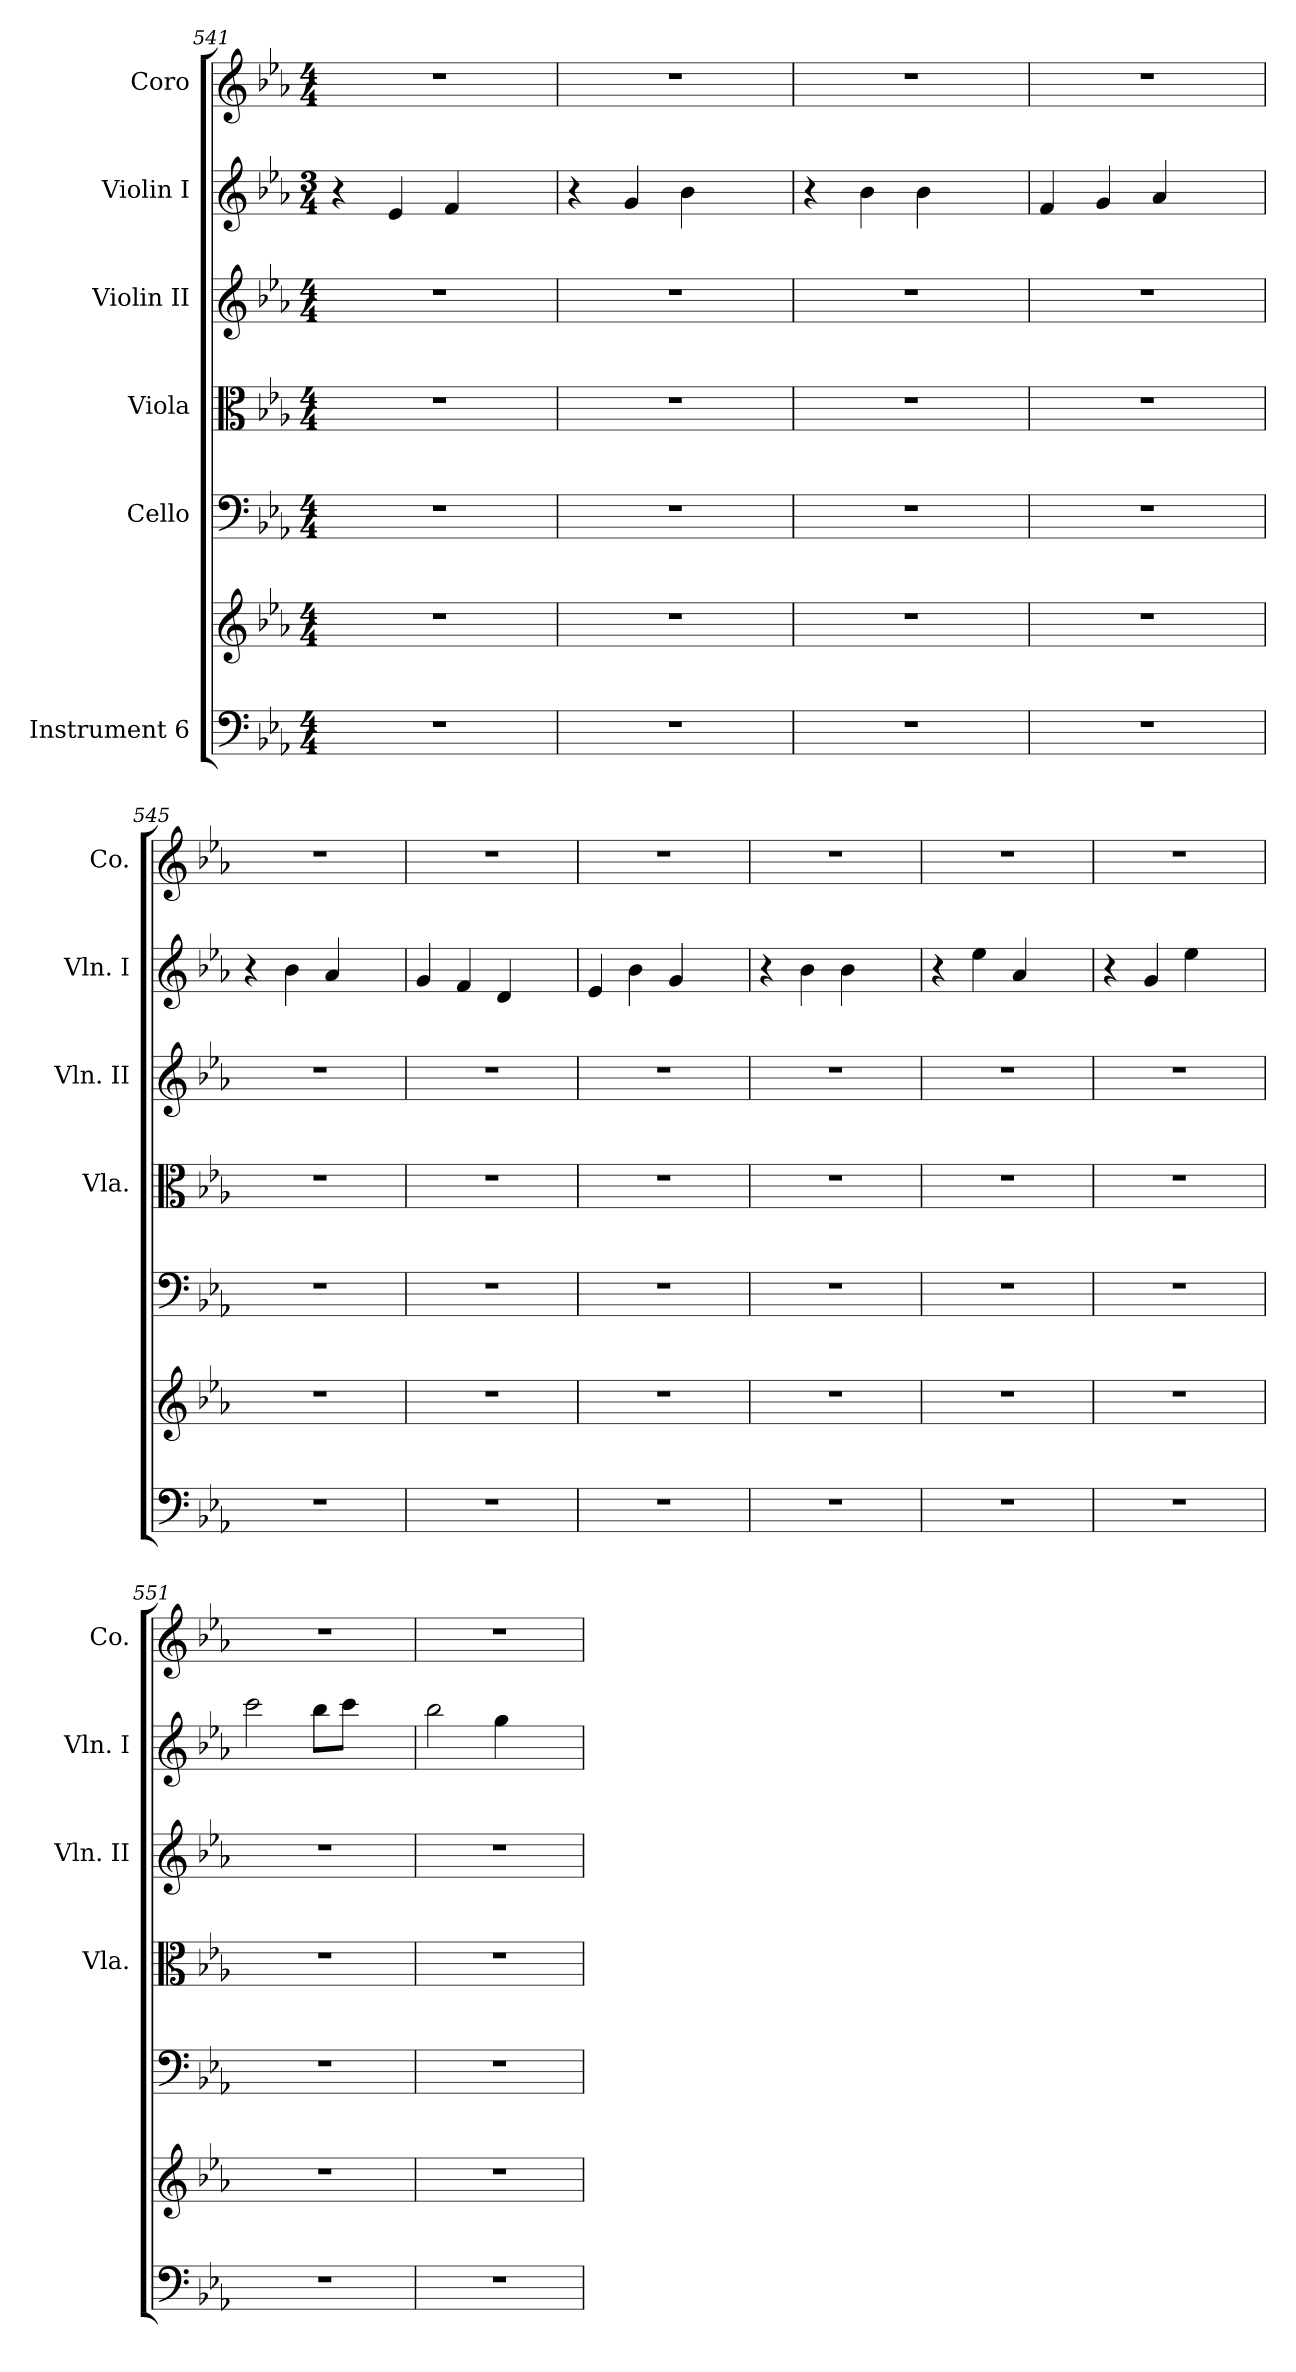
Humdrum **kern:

**kern	**kern	**kern	**kern	**kern	**kern	**kern
*part6	*part6	*part5	*part4	*part3	*part2	*part1
*staff7	*staff6	*staff5	*staff4	*staff3	*staff2	*staff1
*I"Instrument 6	*	*I"Cello	*I"Viola	*I"Violin II	*I"Violin I	*I"Coro
*	*	*	*I'Vla.	*I'Vln. II	*I'Vln. I	*I'Co.
*clefF4	*clefG2	*clefF4	*clefC3	*clefG2	*clefG2	*clefG2
*k[b-e-a-]	*k[b-e-a-]	*k[b-e-a-]	*k[b-e-a-]	*k[b-e-a-]	*k[b-e-a-]	*k[b-e-a-]
*E-:	*E-:	*E-:	*E-:	*E-:	*E-:	*E-:
*M4/4	*M4/4	*M4/4	*M4/4	*M4/4	*M3/4	*M4/4
=541	=541	=541	=541	=541	=541	=541
1r	1r	1r	1r	1r	4r	1r
.	.	.	.	.	4e-/	.
.	.	.	.	.	4f/	.
.	.	.	.	.	4ryy	.
=542	=542	=542	=542	=542	=542	=542
1r	1r	1r	1r	1r	4r	1r
.	.	.	.	.	4g/	.
.	.	.	.	.	4b-\	.
.	.	.	.	.	4ryy	.
=543	=543	=543	=543	=543	=543	=543
1r	1r	1r	1r	1r	4r	1r
.	.	.	.	.	4b-\	.
.	.	.	.	.	4b-\	.
.	.	.	.	.	4ryy	.
!!LO:LB:g=z
=544	=544	=544	=544	=544	=544	=544
1r	1r	1r	1r	1r	4f/	1r
.	.	.	.	.	4g/	.
.	.	.	.	.	4a-/	.
.	.	.	.	.	4ryy	.
=545	=545	=545	=545	=545	=545	=545
1r	1r	1r	1r	1r	4r	1r
.	.	.	.	.	4b-\	.
.	.	.	.	.	4a-/	.
.	.	.	.	.	4ryy	.
=546	=546	=546	=546	=546	=546	=546
1r	1r	1r	1r	1r	4g/	1r
.	.	.	.	.	4f/	.
.	.	.	.	.	4d/	.
.	.	.	.	.	4ryy	.
=547	=547	=547	=547	=547	=547	=547
1r	1r	1r	1r	1r	4e-/	1r
.	.	.	.	.	4b-\	.
.	.	.	.	.	4g/	.
.	.	.	.	.	4ryy	.
=548	=548	=548	=548	=548	=548	=548
1r	1r	1r	1r	1r	4r	1r
.	.	.	.	.	4b-\	.
.	.	.	.	.	4b-\	.
.	.	.	.	.	4ryy	.
=549	=549	=549	=549	=549	=549	=549
1r	1r	1r	1r	1r	4r	1r
.	.	.	.	.	4ee-\	.
.	.	.	.	.	4a-/	.
.	.	.	.	.	4ryy	.
=550	=550	=550	=550	=550	=550	=550
1r	1r	1r	1r	1r	4r	1r
.	.	.	.	.	4g/	.
.	.	.	.	.	4ee-\	.
.	.	.	.	.	4ryy	.
=551	=551	=551	=551	=551	=551	=551
1r	1r	1r	1r	1r	2ccc\	1r
.	.	.	.	.	8bb-\L	.
.	.	.	.	.	8ccc\J	.
.	.	.	.	.	4ryy	.
!!LO:LB:g=z
=552	=552	=552	=552	=552	=552	=552
1r	1r	1r	1r	1r	2bb-\	1r
.	.	.	.	.	4gg\	.
.	.	.	.	.	4ryy	.
=	=	=	=	=	=	=
*-	*-	*-	*-	*-	*-	*-
